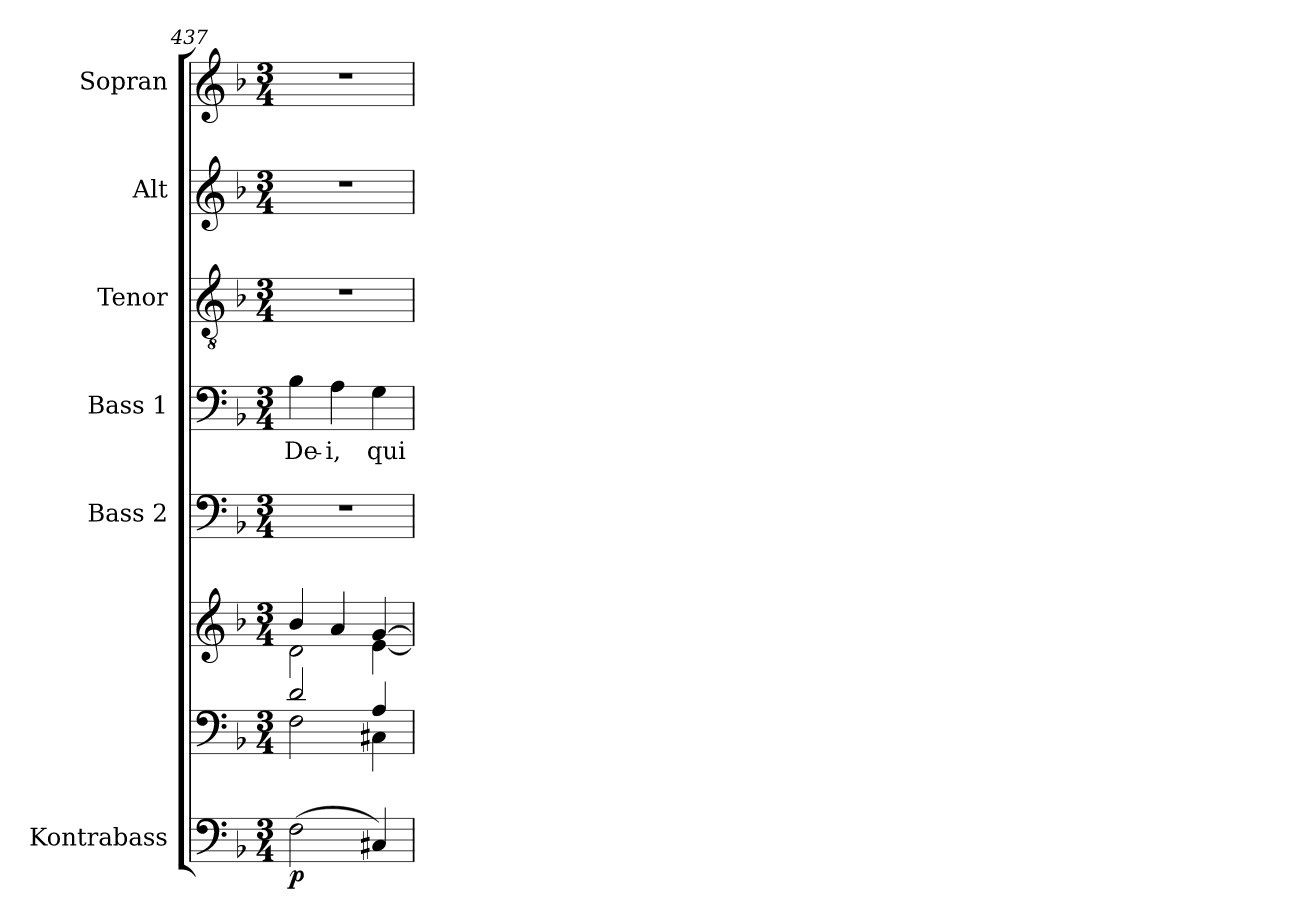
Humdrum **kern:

**kern	**dynam	**kern	**kern	**kern	**kern	**text	**kern	**kern	**kern
*part7	*part7	*part6	*part6	*part5	*part4	*part4	*part3	*part2	*part1
*staff8	*staff8	*staff7	*staff6	*staff5	*staff4	*staff4	*staff3	*staff2	*staff1
*I"Kontrabass	*	*	*	*I"Bass 2	*I"Bass 1	*	*I"Tenor	*I"Alt	*I"Sopran
*I'Kb.	*	*	*	*I'B. 2	*I'B. 1	*	*I'T.	*I'A.	*I'S.
*clefF4	*	*clefF4	*clefG2	*clefF4	*clefF4	*	*clefGv2	*clefG2	*clefG2
*ITrd7c12	*	*	*	*	*	*	*	*	*
*k[b-]	*	*k[b-]	*k[b-]	*k[b-]	*k[b-]	*	*k[b-]	*k[b-]	*k[b-]
*F:	*	*F:	*F:	*F:	*F:	*	*F:	*F:	*F:
*M3/4	*	*M3/4	*M3/4	*M3/4	*M3/4	*	*M3/4	*M3/4	*M3/4
=437	=437	=437	=437	=437	=437	=437	=437	=437	=437
*	*	*^	*^	*	*	*	*	*	*
!	!LO:DY:b	!	!	!	!	!	!	!LO:LY:b	!	!	!
(>2FF\	p	2d/	2F\	4b-/	2d\	2.r	4B-\	De-	2.r	2.r	2.r
!	!	!	!	!	!	!	!	!LO:LY:b	!	!	!
.	.	.	.	4a/	.	.	4A\	-i,	.	.	.
!	!	!	!	!	!	!	!	!LO:LY:b	!	!	!
4CC#X/)	.	4A/	4C#X\	[>4g/	[<4e\	.	4G\	qui	.	.	.
*	*	*v	*v	*	*	*	*	*	*	*	*
*	*	*	*v	*v	*	*	*	*	*	*
=	=	=	=	=	=	=	=	=	=
*-	*-	*-	*-	*-	*-	*-	*-	*-	*-
